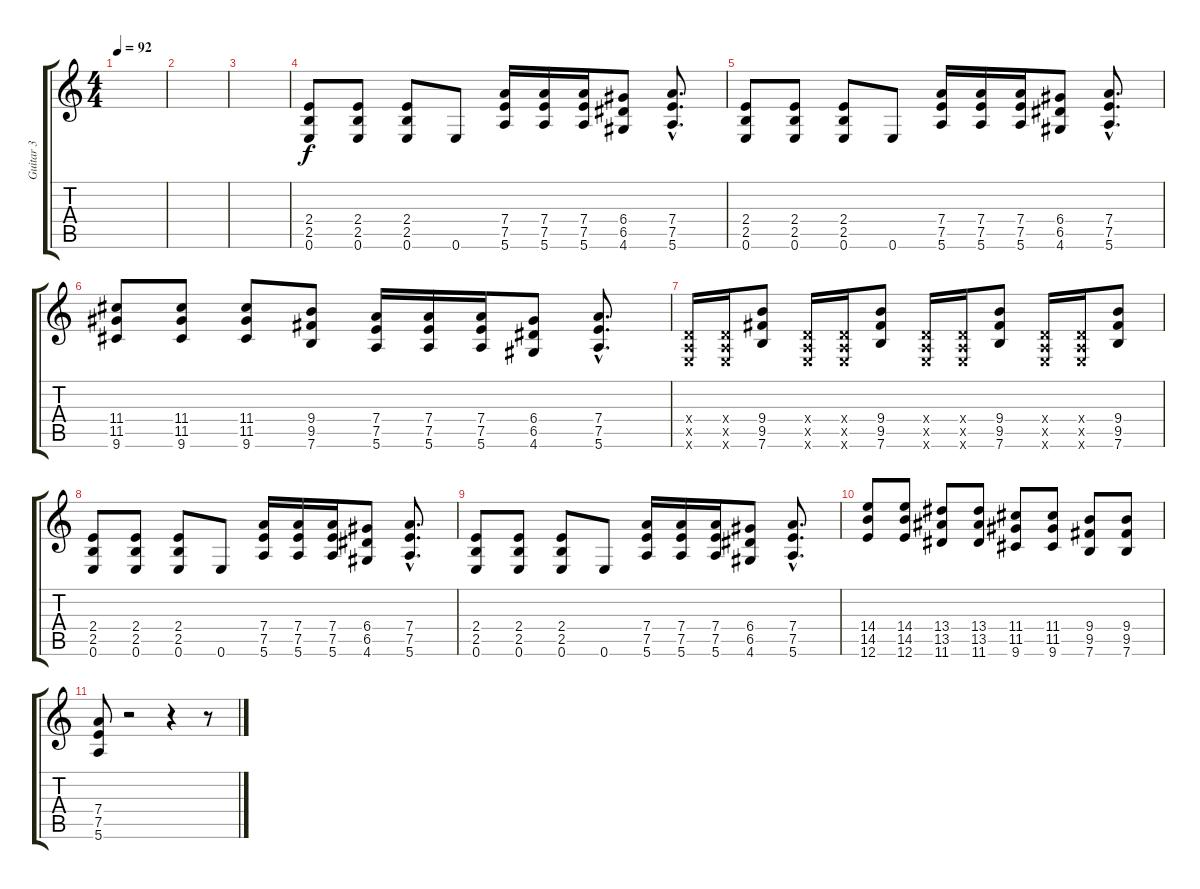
\track ("Guitar 3" "Guitar 3") {instrument distortionguitar}
\staff {score tabs}
\tuning (E4 B3 G3 D3 A2 E2) {hide}
\ts (4 4)
\tempo 92
\clef g2
\ks c
|
|
|
(2.4 2.5 0.6).8 (2.4 2.5 0.6).8 (2.4 2.5 0.6).8 0.6.8 (7.4 7.5 5.6).16 (7.4 7.5 5.6).16 (7.4 7.5 5.6).16 (6.4 6.5 4.6).8 (7.4{hac} 7.5{hac} 5.6{hac}).8{d} |
(2.4 2.5 0.6).8 (2.4 2.5 0.6).8 (2.4 2.5 0.6).8 0.6.8 (7.4 7.5 5.6).16 (7.4 7.5 5.6).16 (7.4 7.5 5.6).16 (6.4 6.5 4.6).8 (7.4{hac} 7.5{hac} 5.6{hac}).8{d} |
(11.4 11.5 9.6).8 (11.4 11.5 9.6).8 (11.4 11.5 9.6).8 (9.4 9.5 7.6).8 (7.4 7.5 5.6).16 (7.4 7.5 5.6).16 (7.4 7.5 5.6).16 (6.4 6.5 4.6).8 (7.4{hac} 7.5{hac} 5.6{hac}).8{d} |
(0.4{x} 0.5{x} 0.6{x}).16 (0.4{x} 0.5{x} 0.6{x}).16 (9.4 9.5 7.6).8 (0.4{x} 0.5{x} 0.6{x}).16 (0.4{x} 0.5{x} 0.6{x}).16 (9.4 9.5 7.6).8 (0.4{x} 0.5{x} 0.6{x}).16 (0.4{x} 0.5{x} 0.6{x}).16 (9.4 9.5 7.6).8 (0.4{x} 0.5{x} 0.6{x}).16 (0.4{x} 0.5{x} 0.6{x}).16 (9.4 9.5 7.6).8 |
(2.4 2.5 0.6).8 (2.4 2.5 0.6).8 (2.4 2.5 0.6).8 0.6.8 (7.4 7.5 5.6).16 (7.4 7.5 5.6).16 (7.4 7.5 5.6).16 (6.4 6.5 4.6).8 (7.4{hac} 7.5{hac} 5.6{hac}).8{d} |
(2.4 2.5 0.6).8 (2.4 2.5 0.6).8 (2.4 2.5 0.6).8 0.6.8 (7.4 7.5 5.6).16 (7.4 7.5 5.6).16 (7.4 7.5 5.6).16 (6.4 6.5 4.6).8 (7.4{hac} 7.5{hac} 5.6{hac}).8{d} |
(14.4 14.5 12.6).8 (14.4 14.5 12.6).8 (13.4 13.5 11.6).8 (13.4 13.5 11.6).8 (11.4 11.5 9.6).8 (11.4 11.5 9.6).8 (9.4 9.5 7.6).8 (9.4 9.5 7.6).8 |
(7.4 7.5 5.6).8 r.2 r.4 r.8
